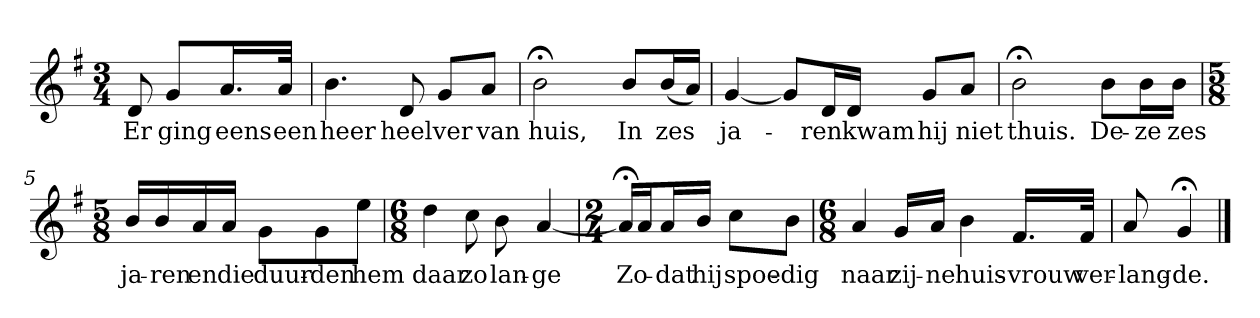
**kern	**text
*part1	*part1
*staff1	*staff1
*k[f#]	*
*G:	*
*M3/4	*
*MM120	*
=	=
8d	Er
8gL	ging
16.aL	eens
32aJJk	een
=1	=1
4.b	heer
8d	heel
8gL	ver
8aJ	van
=2	=2
2b;<	huis,
8bL	In
(16bL	zes
16aJJ)	.
=3	=3
[4g	ja-
8gL]	.
16dL	-ren
16dJJ	kwam
8gL	hij
8aJ	niet
=4	=4
2b;<	thuis.
8bL	De-
16bL	-ze
16bJJ	zes
=5	=5
*M5/8	*
16bLL	ja-
16b	-ren
16a	en
16aJJ	die
8gL	duur-
8g	-den
8eeJ	hem
=6	=6
*M6/8	*
4dd	daar
8cc	zo
8b	lan-
[4a	-ge
=7	=7
*M2/4	*
16a;<LL]	.
16aJ	Zo-
16aL	-dat
16bJJ	hij
8ccL	spoe-
8bJ	-dig
=8	=8
*M6/8	*
4a	naar
16gLL	zij-
16aJJ	-ne
4b	huis-
16.f#LL	-vrouw
32f#JJk	ver-
=9	=9
8a	-lang-
4g;<	-de.
==	==
*-	*-
